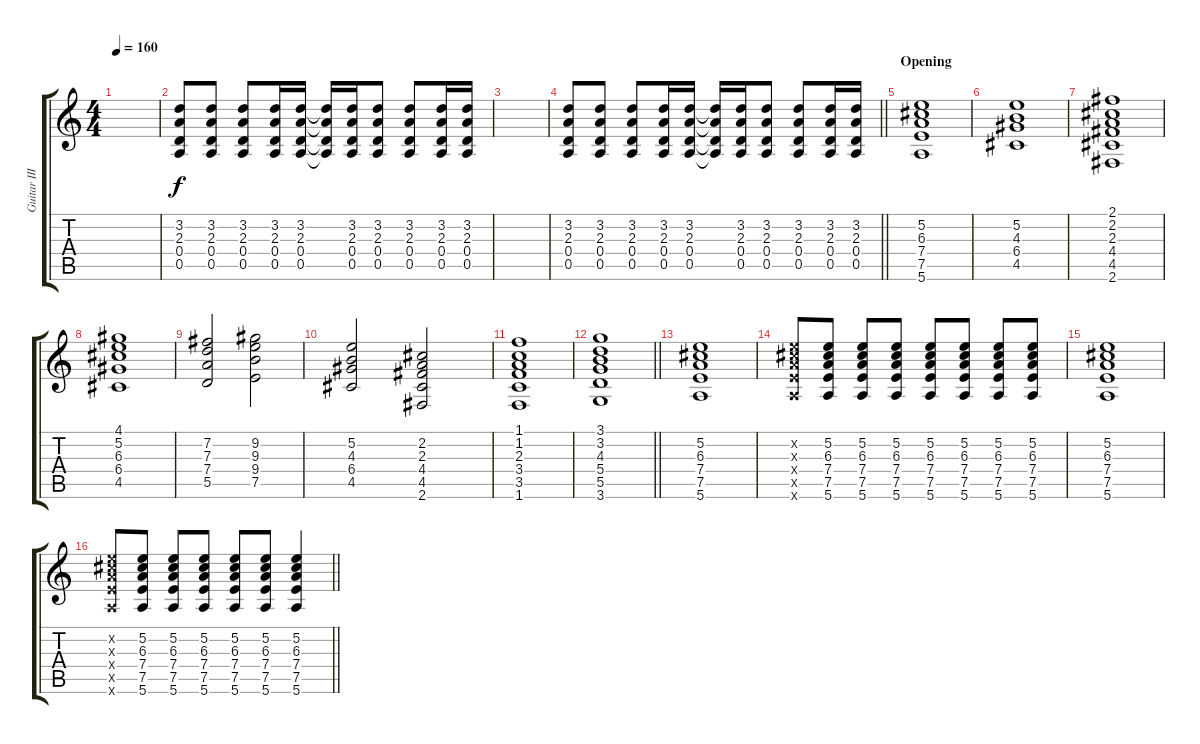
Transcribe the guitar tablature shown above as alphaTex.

\track ("Guitar III" "Guitar III") {instrument acousticguitarsteel}
\staff {score tabs}
\tuning (E4 B3 G3 D3 A2 E2) {hide}
\ts (4 4)
\tempo 160
\clef g2
\ks c
|
(3.2 2.3 0.4 0.5).8 (3.2 2.3 0.4 0.5).8 (3.2 2.3 0.4 0.5).8 (3.2 2.3 0.4 0.5).16 (3.2 2.3 0.4 0.5).16 (3.2{t} 2.3{t} 0.4{t} 0.5{t}).16 (3.2 2.3 0.4 0.5).16 (3.2 2.3 0.4 0.5).8 (3.2 2.3 0.4 0.5).8 (3.2 2.3 0.4 0.5).16 (3.2 2.3 0.4 0.5).16 |
|
\barLineRight lightlight
(3.2 2.3 0.4 0.5).8 (3.2 2.3 0.4 0.5).8 (3.2 2.3 0.4 0.5).8 (3.2 2.3 0.4 0.5).16 (3.2 2.3 0.4 0.5).16 (3.2{t} 2.3{t} 0.4{t} 0.5{t}).16 (3.2 2.3 0.4 0.5).16 (3.2 2.3 0.4 0.5).8 (3.2 2.3 0.4 0.5).8 (3.2 2.3 0.4 0.5).16 (3.2 2.3 0.4 0.5).16 |
\section ("" "Opening")
(5.2 6.3 7.4 7.5 5.6).1{instrument distortionguitar} |
(5.2 4.3 6.4 4.5).1 |
(2.1 2.2 2.3 4.4 4.5 2.6).1 |
(4.1 5.2 6.3 6.4 4.5).1 |
(7.2 7.3 7.4 5.5).2 (9.2 9.3 9.4 7.5).2 |
(5.2 4.3 6.4 4.5).2 (2.2 2.3 4.4 4.5 2.6).2 |
(1.1 1.2 2.3 3.4 3.5 1.6).1 |
\barLineRight lightlight
(3.1 3.2 4.3 5.4 5.5 3.6).1 |
(5.2 6.3 7.4 7.5 5.6).1 |
(5.2{x} 6.3{x} 7.4{x} 7.5{x} 5.6{x}).8 (5.2 6.3 7.4 7.5 5.6).8 (5.2 6.3 7.4 7.5 5.6).8 (5.2 6.3 7.4 7.5 5.6).8 (5.2 6.3 7.4 7.5 5.6).8 (5.2 6.3 7.4 7.5 5.6).8 (5.2 6.3 7.4 7.5 5.6).8 (5.2 6.3 7.4 7.5 5.6).8 |
(5.2 6.3 7.4 7.5 5.6).1 |
\barLineRight lightlight
(5.2{x} 6.3{x} 7.4{x} 7.5{x} 5.6{x}).8 (5.2 6.3 7.4 7.5 5.6).8 (5.2 6.3 7.4 7.5 5.6).8 (5.2 6.3 7.4 7.5 5.6).8 (5.2 6.3 7.4 7.5 5.6).8 (5.2 6.3 7.4 7.5 5.6).8 (5.2 6.3 7.4 7.5 5.6).4
